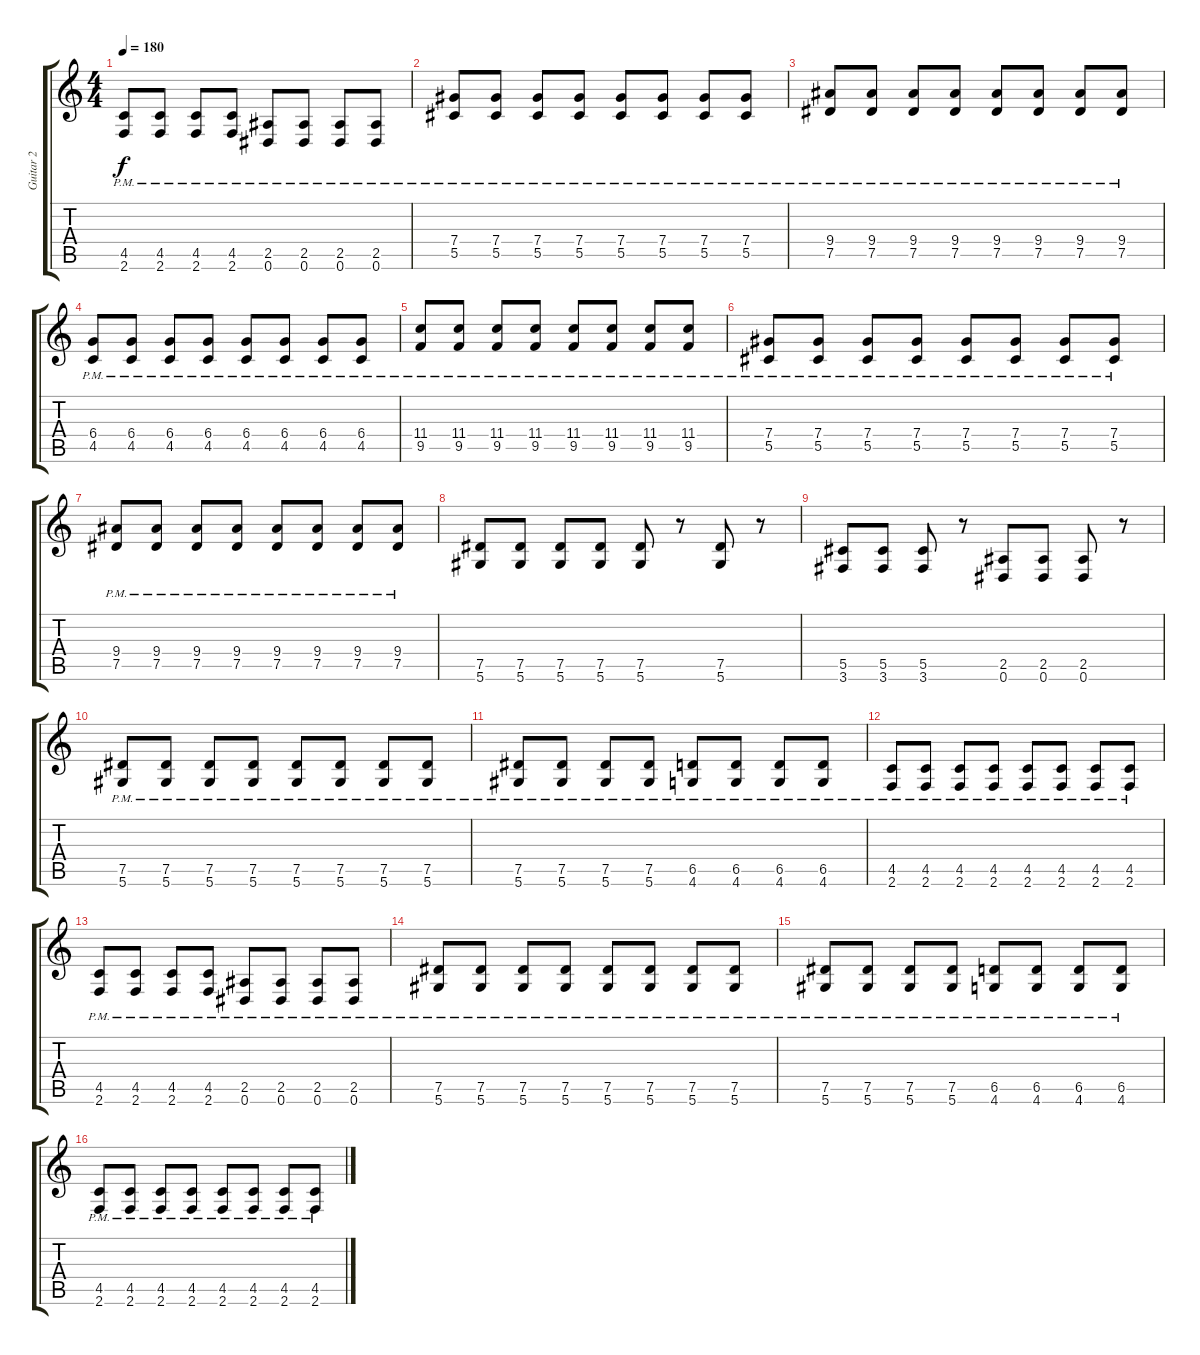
\track ("Guitar 2" "Guitar 2") {instrument overdrivenguitar}
\staff {score tabs}
\tuning (Eb4 Bb3 Gb3 Db3 Ab2 Eb2) {hide}
\ts (4 4)
\tempo 180
\clef g2
\ks c
(4.5{pm} 2.6{pm}).8{dy f} (4.5{pm} 2.6{pm}).8 (4.5{pm} 2.6{pm}).8 (4.5{pm} 2.6{pm}).8 (2.5{pm} 0.6{pm}).8 (2.5{pm} 0.6{pm}).8 (2.5{pm} 0.6{pm}).8 (2.5{pm} 0.6{pm}).8 |
(7.4{pm} 5.5{pm}).8 (7.4{pm} 5.5{pm}).8 (7.4{pm} 5.5{pm}).8 (7.4{pm} 5.5{pm}).8 (7.4{pm} 5.5{pm}).8 (7.4{pm} 5.5{pm}).8 (7.4{pm} 5.5{pm}).8 (7.4{pm} 5.5{pm}).8 |
(9.4{pm} 7.5{pm}).8 (9.4{pm} 7.5{pm}).8 (9.4{pm} 7.5{pm}).8 (9.4{pm} 7.5{pm}).8 (9.4{pm} 7.5{pm}).8 (9.4{pm} 7.5{pm}).8 (9.4{pm} 7.5{pm}).8 (9.4{pm} 7.5{pm}).8 |
(6.4{pm} 4.5{pm}).8 (6.4{pm} 4.5{pm}).8 (6.4{pm} 4.5{pm}).8 (6.4{pm} 4.5{pm}).8 (6.4{pm} 4.5{pm}).8 (6.4{pm} 4.5{pm}).8 (6.4{pm} 4.5{pm}).8 (6.4{pm} 4.5{pm}).8 |
(11.4{pm} 9.5{pm}).8 (11.4{pm} 9.5{pm}).8 (11.4{pm} 9.5{pm}).8 (11.4{pm} 9.5{pm}).8 (11.4{pm} 9.5{pm}).8 (11.4{pm} 9.5{pm}).8 (11.4{pm} 9.5{pm}).8 (11.4{pm} 9.5{pm}).8 |
(7.4{pm} 5.5{pm}).8 (7.4{pm} 5.5{pm}).8 (7.4{pm} 5.5{pm}).8 (7.4{pm} 5.5{pm}).8 (7.4{pm} 5.5{pm}).8 (7.4{pm} 5.5{pm}).8 (7.4{pm} 5.5{pm}).8 (7.4{pm} 5.5{pm}).8 |
(9.4{pm} 7.5{pm}).8 (9.4{pm} 7.5{pm}).8 (9.4{pm} 7.5{pm}).8 (9.4{pm} 7.5{pm}).8 (9.4{pm} 7.5{pm}).8 (9.4{pm} 7.5{pm}).8 (9.4{pm} 7.5{pm}).8 (9.4{pm} 7.5{pm}).8 |
(7.5 5.6).8 (7.5 5.6).8 (7.5 5.6).8 (7.5 5.6).8 (7.5 5.6).8 r.8 (7.5 5.6).8 r.8 |
(5.5 3.6).8 (5.5 3.6).8 (5.5 3.6).8 r.8 (2.5 0.6).8 (2.5 0.6).8 (2.5 0.6).8 r.8 |
(7.5{pm} 5.6{pm}).8 (7.5{pm} 5.6{pm}).8 (7.5{pm} 5.6{pm}).8 (7.5{pm} 5.6{pm}).8 (7.5{pm} 5.6{pm}).8 (7.5{pm} 5.6{pm}).8 (7.5{pm} 5.6{pm}).8 (7.5{pm} 5.6{pm}).8 |
(7.5{pm} 5.6{pm}).8 (7.5{pm} 5.6{pm}).8 (7.5{pm} 5.6{pm}).8 (7.5{pm} 5.6{pm}).8 (6.5{pm} 4.6{pm}).8 (6.5{pm} 4.6{pm}).8 (6.5{pm} 4.6{pm}).8 (6.5{pm} 4.6{pm}).8 |
(4.5{pm} 2.6{pm}).8 (4.5{pm} 2.6{pm}).8 (4.5{pm} 2.6{pm}).8 (4.5{pm} 2.6{pm}).8 (4.5{pm} 2.6{pm}).8 (4.5{pm} 2.6{pm}).8 (4.5{pm} 2.6{pm}).8 (4.5{pm} 2.6{pm}).8 |
(4.5{pm} 2.6{pm}).8 (4.5{pm} 2.6{pm}).8 (4.5{pm} 2.6{pm}).8 (4.5{pm} 2.6{pm}).8 (2.5{pm} 0.6{pm}).8 (2.5{pm} 0.6{pm}).8 (2.5{pm} 0.6{pm}).8 (2.5{pm} 0.6{pm}).8 |
(7.5{pm} 5.6{pm}).8 (7.5{pm} 5.6{pm}).8 (7.5{pm} 5.6{pm}).8 (7.5{pm} 5.6{pm}).8 (7.5{pm} 5.6{pm}).8 (7.5{pm} 5.6{pm}).8 (7.5{pm} 5.6{pm}).8 (7.5{pm} 5.6{pm}).8 |
(7.5{pm} 5.6{pm}).8 (7.5{pm} 5.6{pm}).8 (7.5{pm} 5.6{pm}).8 (7.5{pm} 5.6{pm}).8 (6.5{pm} 4.6{pm}).8 (6.5{pm} 4.6{pm}).8 (6.5{pm} 4.6{pm}).8 (6.5{pm} 4.6{pm}).8 |
(4.5{pm} 2.6{pm}).8 (4.5{pm} 2.6{pm}).8 (4.5{pm} 2.6{pm}).8 (4.5{pm} 2.6{pm}).8 (4.5{pm} 2.6{pm}).8 (4.5{pm} 2.6{pm}).8 (4.5{pm} 2.6{pm}).8 (4.5{pm} 2.6{pm}).8
